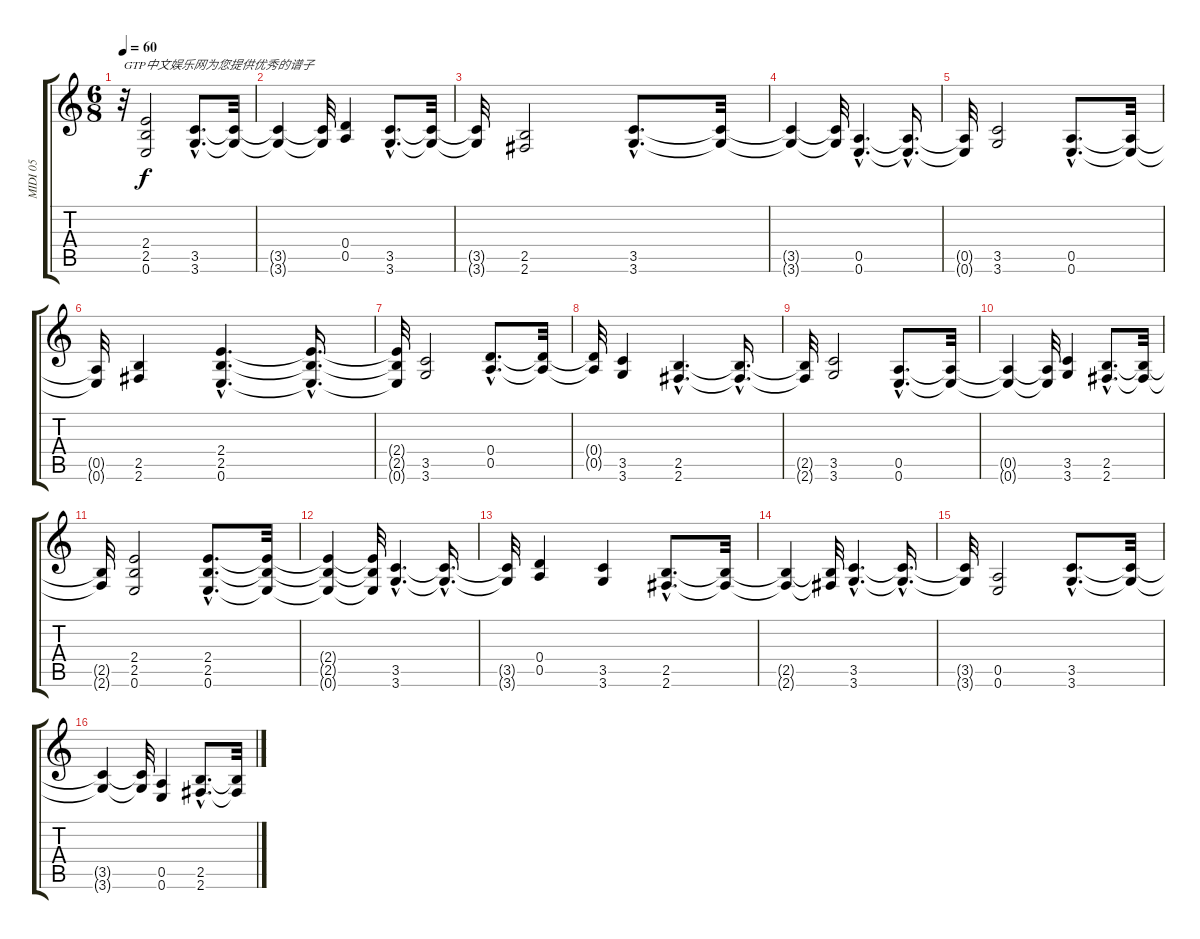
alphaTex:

\track ("MIDI 05" "MIDI 05") {instrument distortionguitar}
\staff {score tabs}
\tuning (E4 B3 G3 D3 A2 E2) {hide}
\ts (6 8)
\tempo 60
\clef g2
\ks c
r.32{txt "GTP中文娱乐网为您提供优秀的谱子" dy f instrument distortionguitar} (2.4 2.5 0.6).2 (3.5{hac} 3.6{hac}).8{d} (3.5{t} 3.6{t}).32 |
(3.5{t} 3.6{t}).4 (3.5{t} 3.6{t}).32 (0.4 0.5).4 (3.5{hac} 3.6{hac}).8{d} (3.5{t} 3.6{t}).32 |
(3.5{t} 3.6{t}).32 (2.5 2.6).2 (3.5{hac} 3.6{hac}).8{d} (3.5{t} 3.6{t}).32 |
(3.5{t} 3.6{t}).4 (3.5{t} 3.6{t}).32 (0.5{hac} 0.6{hac}).4{d} (0.5{hac t} 0.6{hac t}).16{d} |
(0.5{t} 0.6{t}).32 (3.5 3.6).2 (0.5{hac} 0.6{hac}).8{d} (0.5{t} 0.6{t}).32 |
(0.5{t} 0.6{t}).32 (2.5 2.6).4 (2.4{hac} 2.5{hac} 0.6{hac}).4{d} (2.4{hac t} 2.5{hac t} 0.6{hac t}).16{d} |
(2.4{t} 2.5{t} 0.6{t}).32 (3.5 3.6).2 (0.4{hac} 0.5{hac}).8{d} (0.4{t} 0.5{t}).32 |
(0.4{t} 0.5{t}).32 (3.5 3.6).4 (2.5{hac} 2.6{hac}).4{d} (2.5{hac t} 2.6{hac t}).16{d} |
(2.5{t} 2.6{t}).32 (3.5 3.6).2 (0.5{hac} 0.6{hac}).8{d} (0.5{t} 0.6{t}).32 |
(0.5{t} 0.6{t}).4 (0.5{t} 0.6{t}).32 (3.5 3.6).4 (2.5{hac} 2.6{hac}).8{d} (2.5{t} 2.6{t}).32 |
(2.5{t} 2.6{t}).32 (2.4 2.5 0.6).2 (2.4{hac} 2.5{hac} 0.6{hac}).8{d} (2.4{t} 2.5{t} 0.6{t}).32 |
(2.4{t} 2.5{t} 0.6{t}).4 (2.4{t} 2.5{t} 0.6{t}).32 (3.5{hac} 3.6{hac}).4{d} (3.5{hac t} 3.6{hac t}).16{d} |
(3.5{t} 3.6{t}).32 (0.4 0.5).4 (3.5 3.6).4 (2.5{hac} 2.6{hac}).8{d} (2.5{t} 2.6{t}).32 |
(2.5{t} 2.6{t}).4 (2.5{t} 2.6{t}).32 (3.5{hac} 3.6{hac}).4{d} (3.5{hac t} 3.6{hac t}).16{d} |
(3.5{t} 3.6{t}).32 (0.5 0.6).2 (3.5{hac} 3.6{hac}).8{d} (3.5{t} 3.6{t}).32 |
(3.5{t} 3.6{t}).4 (3.5{t} 3.6{t}).32 (0.5 0.6).4 (2.5{hac} 2.6{hac}).8{d} (2.5{t} 2.6{t}).32
